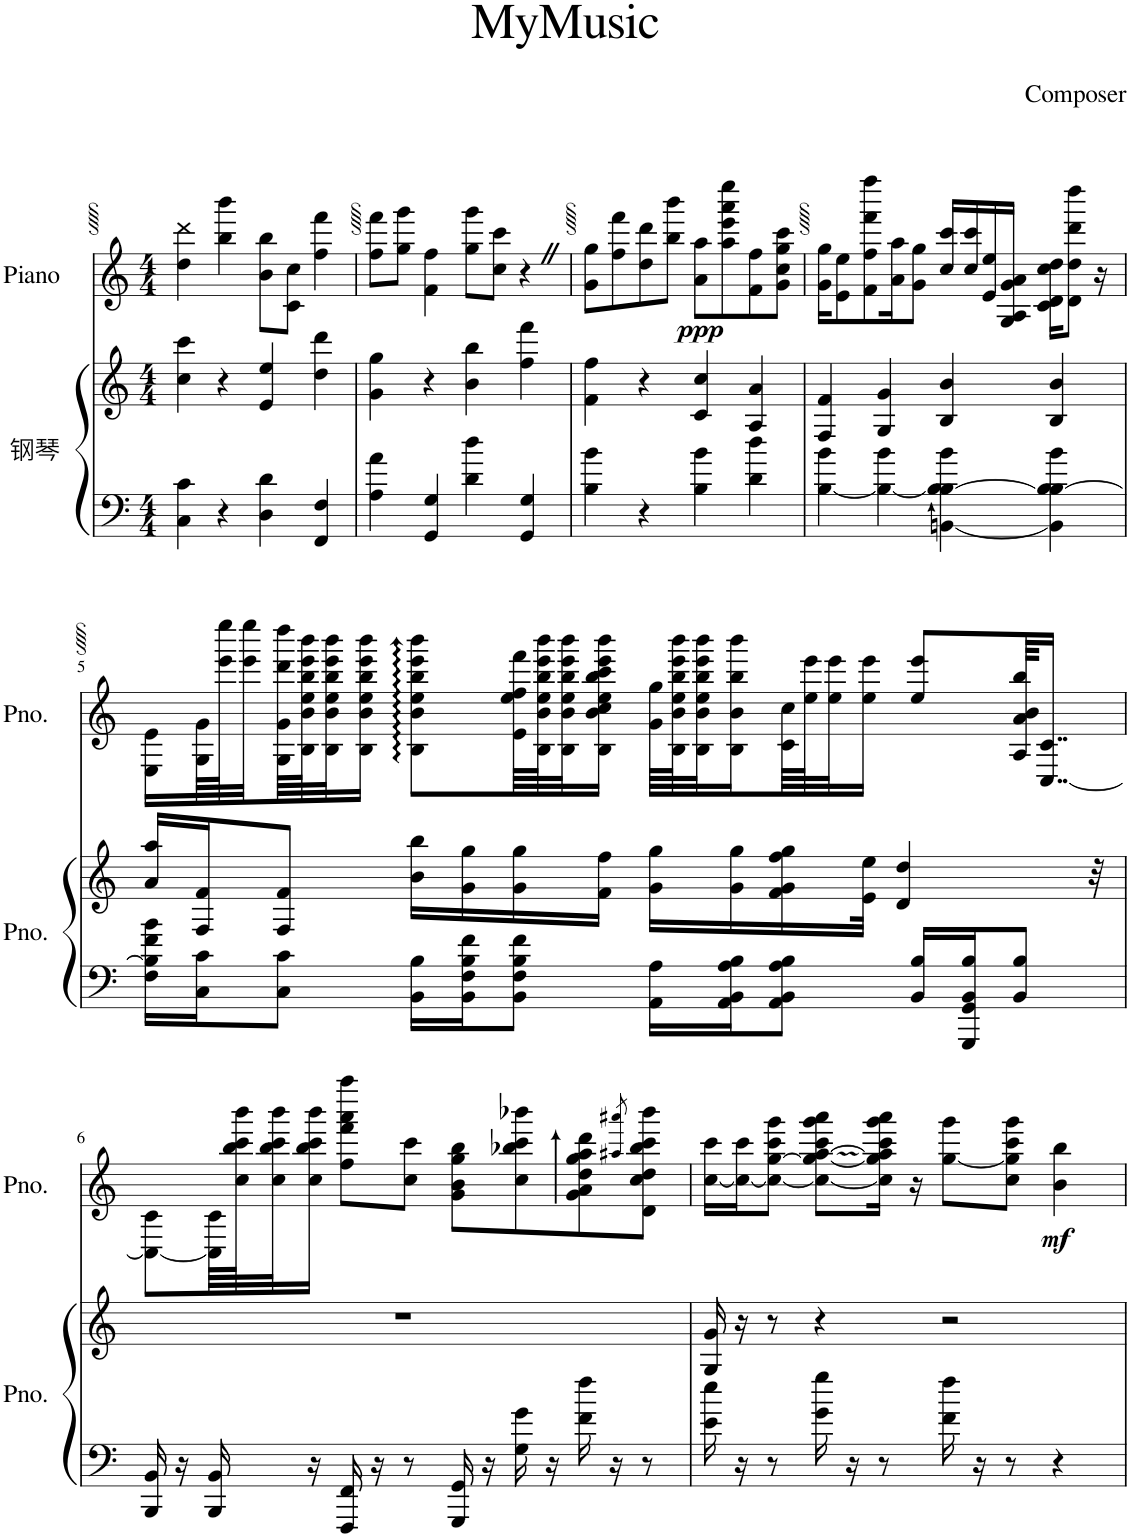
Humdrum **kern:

**kern	**kern	**kern	**dynam
*part2	*part2	*part1	*part1
*staff3	*staff2	*staff1	*staff1
*I"钢琴	*	*I"Piano	*
*	*	*I'Pno.	*
*clefF4	*clefG2	*clefG2	*
*k[]	*k[]	*k[]	*
*M4/4	*M4/4	*M4/4	*
=1	=1	=1	=1
4C\ 4c\	4cc\ 4ccc\	4dd\ 4ddd\	.
4r	4r	4bb\ 4bbb\	.
4D\ 4d\	4e/ 4ee/	8b\ 8bb\L	.
.	.	8c\ 8cc\J	.
4FF/ 4F/	4dd\ 4ddd\	4ff\ 4fff\	.
=2	=2	=2	=2
4A\ 4a\	4g\ 4gg\	8ff\ 8fff\L	.
.	.	8gg\ 8ggg\J	.
4GG/ 4G/	4r	4f\ 4ff\	.
4d\ 4dd\	4b\ 4bb\	8gg\ 8ggg\L	.
.	.	8cc\ 8ccc\J	.
4GG/ 4G/	4ff\ 4fff\	4r	.
=3	=3	=3	=3
4B\ 4b\	4f\ 4ff\	8g\ 8gg\L	.
.	.	8ff\ 8fff\	.
4r	4r	8dd\ 8ddd\	.
.	.	8bb\ 8bbb\J	.
!	!	!	!LO:DY:b
4B\ 4b\	4c/ 4cc/	8a\ 8aa\L	ppp
.	.	8aa\ 8eee\ 8aaa\ 8eeee\	.
4d\ 4dd\	4A/ 4a/	8f\ 8ff\	.
.	.	8g\ 8cc\ 8gg\ 8ccc\J	.
=4	=4	=4	=4
[4B\ 4b\	4F/ 4f/	16g\ 16gg\KL	.
.	.	8e\ 8ee\	.
.	.	8f\ 8ff\ 8fff\ 8ffff\	.
4B\_ 4b\	4G/ 4g/	.	.
.	.	16a\ 16aa\K	.
.	.	8g\ 8gg\J	.
[4BBn\ 4B\_ 4B\ 4b\	4B/ 4b/	16cc/ 16ccc/LL	.
.	.	16cc/ 16ccc/	.
.	.	16e/ 16ee/	.
.	.	16G/ 16A/ 16g/ 16a/JJ	.
4BB\] 4B\_ 4B\ 4b\	4B/ 4b/	16c\ 16d\ 16cc\ 16dd\KL	.
.	.	8d\ 8dd\ 8ddd\ 8dddd\J	.
.	.	16r	.
!!LO:LB:g=z
=5	=5	=5	=5
16F\ 16B\] 16f\ 16b\LL	16a/ 16aa/LL	16E\ 16e\LL	.
16C\ 16c\J	16F/ 16f/J	64G\ 64g\LL	.
.	.	64eee\ 64eeee\J	.
.	.	32eee\ 32eeee\	.
8C\ 8c\J	8F/ 8f/J	64G\ 64g\ 64ddd\ 64dddd\L	.
.	.	64B\ 64b\ 64ee\ 64bb\ 64eee\ 64bbb\J	.
.	.	32B\ 32b\ 32ee\ 32bb\ 32eee\ 32bbb\J	.
.	.	16B\ 16b\ 16ee\ 16bb\ 16eee\ 16bbb\JJ	.
16BB\ 16B\LL	16b\ 16bb\LL	8B\ 8b\ 8ee\ 8bb\ 8eee\ 8bbb\L	.
16BB\ 16F\ 16B\ 16f\J	16g\ 16gg\	.	.
8BB\ 8F\ 8B\ 8f\J	16g\ 16gg\	64e\ 64ee\ 64ff\ 64fff\LLL	.
.	.	64B\ 64b\ 64ee\ 64bb\ 64eee\ 64bbb\J	.
.	.	32B\ 32b\ 32ee\ 32bb\ 32eee\ 32bbb\J	.
.	16f\ 16ff\JJ	16B\ 16b\ 16cc\ 16ee\ 16bb\ 16ccc\ 16eee\ 16bbb\JJ	.
16AA\ 16A\LL	16g\ 16gg\LL	64g\ 64gg\LLLL	.
.	.	64B\ 64b\ 64ee\ 64bb\ 64eee\ 64bbb\J	.
.	.	32B\ 32b\ 32ee\ 32bb\ 32eee\ 32bbb\J	.
16AA\ 16BB\ 16A\ 16B\J	16g\ 16gg\	16B\ 16b\ 16bb\ 16bbb\	.
8AA\ 8BB\ 8A\ 8B\J	16f\ 16g\ 16ff\ 16gg\	64c\ 64cc\LL	.
.	.	64ee\ 64eee\J	.
.	.	32ee\ 32eee\J	.
.	32e\ 32ee\JJk	16ee\ 16eee\JJ	.
.	4d/ 4dd/	.	.
16BB/ 16B/LL	.	8ee/ 8eee/L	.
16GGG/ 16GG/ 16BB/ 16B/J	.	.	.
8BB/ 8B/J	.	64A/ 64a/ 64b/ 64bb/KKL	.
.	.	[16..C/ 16..c/JJ	.
.	32r	.	.
!!LO:LB:g=z
=6	=6	=6	=6
16BBB/ 16BB/	1r	8C\_ 8c\L	.
16r	.	.	.
16BBB/ 16BB/	.	64C\] 64c\LLL	.
.	.	64cc\ 64bb\ 64ccc\ 64bbb\J	.
.	.	32cc\ 32bb\ 32ccc\ 32bbb\J	.
16r	.	16cc\ 16bb\ 16ccc\ 16bbb\JJ	.
16FFF/ 16FF/	.	8ff\ 8fff\ 8aaa\ 8aaaa\L	.
16r	.	.	.
8r	.	8cc\ 8ccc\J	.
16GGG/ 16GG/	.	8g\ 8b\ 8gg\ 8bb\L	.
16r	.	.	.
16G\ 16g\	.	8cc\ 8bb-X\ 8ccc\ 8bbb-X\	.
16r	.	.	.
16f\ 16ff\	.	8g\ 8a\ 8dd\ 8gg\ 8aa\ 8ddd\	.
16r	.	.	.
.	.	8qaa#X/ 8qaaa#X/	.
8r	.	8d\ 8cc\ 8dd\ 8bb-\ 8ccc\ 8bbb-\J	.
=7	=7	=7	=7
16e\ 16ee\	16G/ 16g/	[16cc\ 16ccc\LL	.
16r	16r	16cc\_ 16ccc\J	.
8r	8r	8cc\_ [8gg\ 8ccc\ 8ggg\J	.
16g\ 16gg\	4r	8cc\_ 8gg\_ [8aa\ 8ccc\ 8ggg\ 8aaa\L	.
16r	.	.	.
8r	.	16cc\] 16gg\] 16aa\] 16ccc\ 16ggg\ 16aaa\Jk	.
.	.	16r	.
16f\ 16ff\	2r	[8gg\ 8ggg\L	.
16r	.	.	.
8r	.	8cc\ 8gg\] 8ccc\ 8ggg\J	.
!	!	!	!LO:DY:b
4r	.	4b\ 4bb\	mf
=	=	=	=
*-	*-	*-	*-
